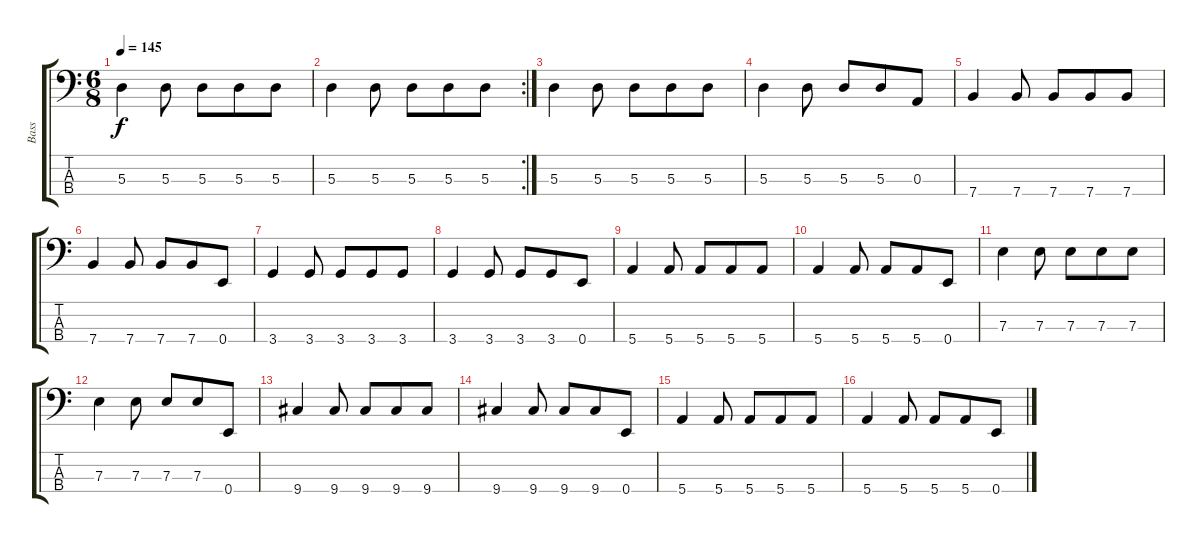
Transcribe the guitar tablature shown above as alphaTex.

\track ("Bass " "Bass ") {instrument overdrivenguitar}
\staff {score tabs}
\tuning (G2 D2 A1 E1) {hide}
\ts (6 8)
\tempo 145
\clef f4
\ks c
5.3.4{dy f} 5.3.8 5.3.8 5.3.8 5.3.8 |
\rc 2
5.3.4 5.3.8 5.3.8 5.3.8 5.3.8 |
5.3.4 5.3.8 5.3.8 5.3.8 5.3.8 |
5.3.4 5.3.8 5.3.8 5.3.8 0.3.8 |
7.4.4 7.4.8 7.4.8 7.4.8 7.4.8 |
7.4.4 7.4.8 7.4.8 7.4.8 0.4.8 |
3.4.4 3.4.8 3.4.8 3.4.8 3.4.8 |
3.4.4 3.4.8 3.4.8 3.4.8 0.4.8 |
5.4.4 5.4.8 5.4.8 5.4.8 5.4.8 |
5.4.4 5.4.8 5.4.8 5.4.8 0.4.8 |
7.3.4 7.3.8 7.3.8 7.3.8 7.3.8 |
7.3.4 7.3.8 7.3.8 7.3.8 0.4.8 |
9.4.4 9.4.8 9.4.8 9.4.8 9.4.8 |
9.4.4 9.4.8 9.4.8 9.4.8 0.4.8 |
5.4.4 5.4.8 5.4.8 5.4.8 5.4.8 |
5.4.4 5.4.8 5.4.8 5.4.8 0.4.8
